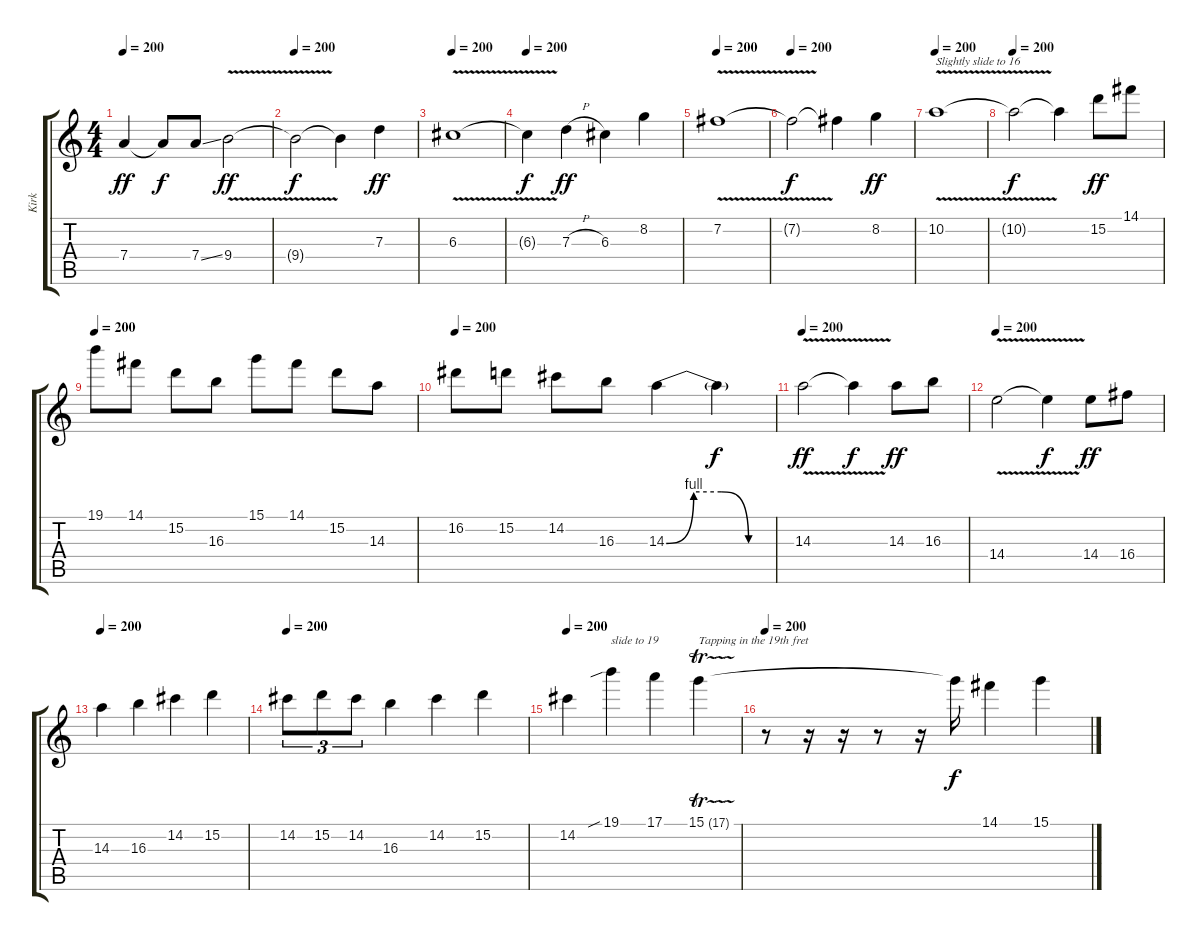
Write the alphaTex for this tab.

\track ("Kirk" "Kirk") {instrument distortionguitar}
\staff {score tabs}
\tuning (E4 B3 G3 D3 A2 E2) {hide}
\ts (4 4)
\tempo 200
\clef g2
\ks c
7.4.4{dy ff} 7.4{t}.8{dy f} 7.4{ss}.8 9.4{v}.2{dy ff} |
\tempo 200
9.4{t}.2{dy f} 9.4{t}.4 7.3.4{dy ff} |
\tempo 200
6.3{v}.1 |
\tempo 200
6.3{t}.4{dy f} 7.3{h}.4{dy ff} 6.3.4 8.2.4 |
\tempo 200
7.2{v}.1 |
\tempo 200
7.2{t}.2{dy f} 7.2{t}.4 8.2.4{dy ff} |
\tempo 200
10.2{v}.1{txt "Slightly slide to 16"} |
\tempo 200
10.2{t}.2{dy f} 10.2{t}.4 15.2.8{dy ff} 14.1.8 |
\tempo 200
19.1.8 14.1.8 15.2.8 16.3.8 15.1.8 14.1.8 15.2.8 14.3.8 |
\tempo 200
16.2.8 15.2.8 14.2.8 16.3.8 14.3{be (custom 0 0 15 4 30 4 45 0 60 0)}.4 14.3{t}.4{dy f} |
\tempo 200
14.3{v}.2{dy ff} 14.3{t}.4{dy f} 14.3.8{dy ff} 16.3.8 |
\tempo 200
14.4{v}.2 14.4{t}.4{dy f} 14.4.8{dy ff} 16.4.8 |
\tempo 200
14.3.4 16.3.4 14.2.4 15.2.4 |
\tempo 200
14.2.8{tu (3 2)} 15.2.8{tu (3 2)} 14.2.8{tu (3 2)} 16.3.4 14.2.4 15.2.4 |
\tempo 200
14.2.4 19.1{sib}.4{txt "slide to 19"} 17.1.4 15.1{tr (17 16)}.4{txt "Tapping in the 19th fret"} |
\tempo 200
r.8 r.16 r.16 r.8 r.16 15.1{t}.16{dy f} 14.1.4 15.1.4
